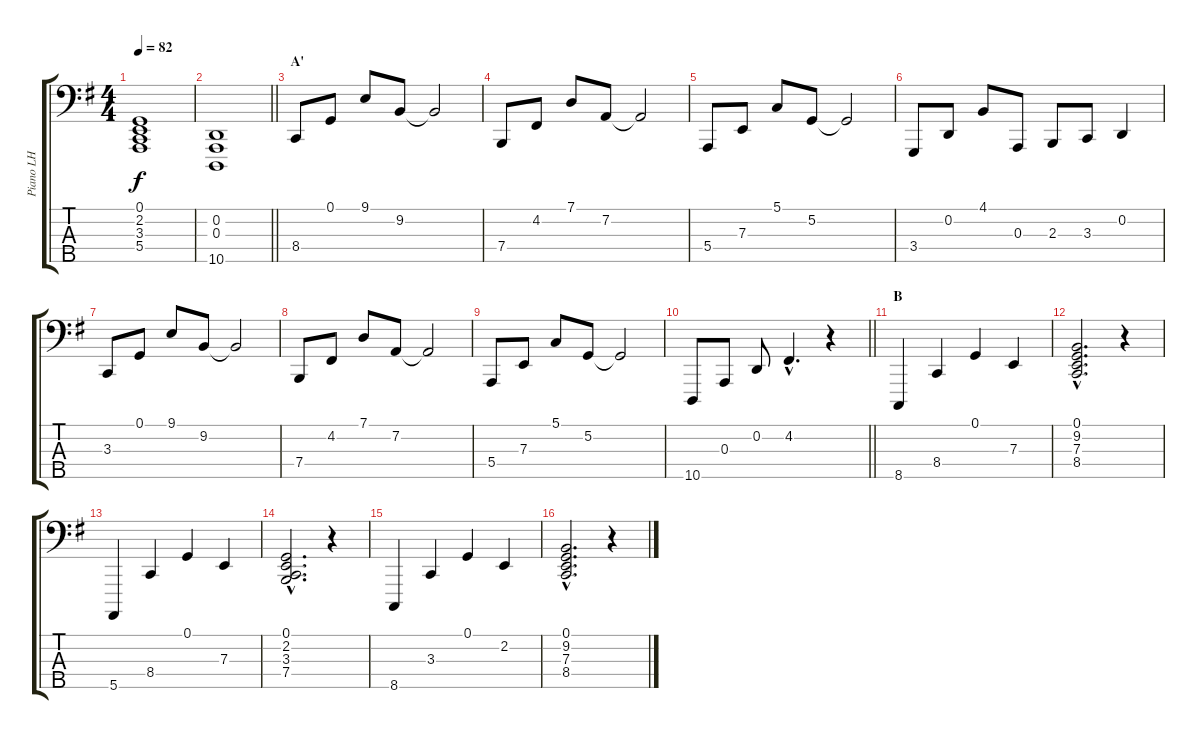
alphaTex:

\track ("Piano LH" "Piano LH") {instrument acousticgrandpiano}
\staff {score tabs}
\tuning (G2 D2 A1 E1 E0) {hide}
\ts (4 4)
\tempo 82
\clef f4
\ks g
(0.1 2.2 3.3 5.4).1{dy f} |
\barLineRight lightlight
(0.2 0.3 10.5).1 |
\section ("" "A'")
8.4.8 0.1.8 9.1.8 9.2.8 9.2{t}.2 |
7.4.8 4.2.8 7.1.8 7.2.8 7.2{t}.2 |
5.4.8 7.3.8 5.1.8 5.2.8 5.2{t}.2 |
3.4.8 0.2.8 4.1.8 0.3.8 2.3.8 3.3.8 0.2.4 |
3.3.8 0.1.8 9.1.8 9.2.8 9.2{t}.2 |
7.4.8 4.2.8 7.1.8 7.2.8 7.2{t}.2 |
5.4.8 7.3.8 5.1.8 5.2.8 5.2{t}.2 |
\barLineRight lightlight
10.5.8 0.3.8 0.2.8 4.2{hac}.4{d} r.4 |
\section ("" "B")
8.5.4 8.4.4 0.1.4 7.3.4 |
(0.1{hac} 9.2{hac} 7.3{hac} 8.4{hac}).2{d} r.4 |
5.5.4 8.4.4 0.1.4 7.3.4 |
(0.1{hac} 2.2{hac} 3.3{hac} 7.4{hac}).2{d} r.4 |
8.5.4 3.3.4 0.1.4 2.2.4 |
(0.1{hac} 9.2{hac} 7.3{hac} 8.4{hac}).2{d} r.4
